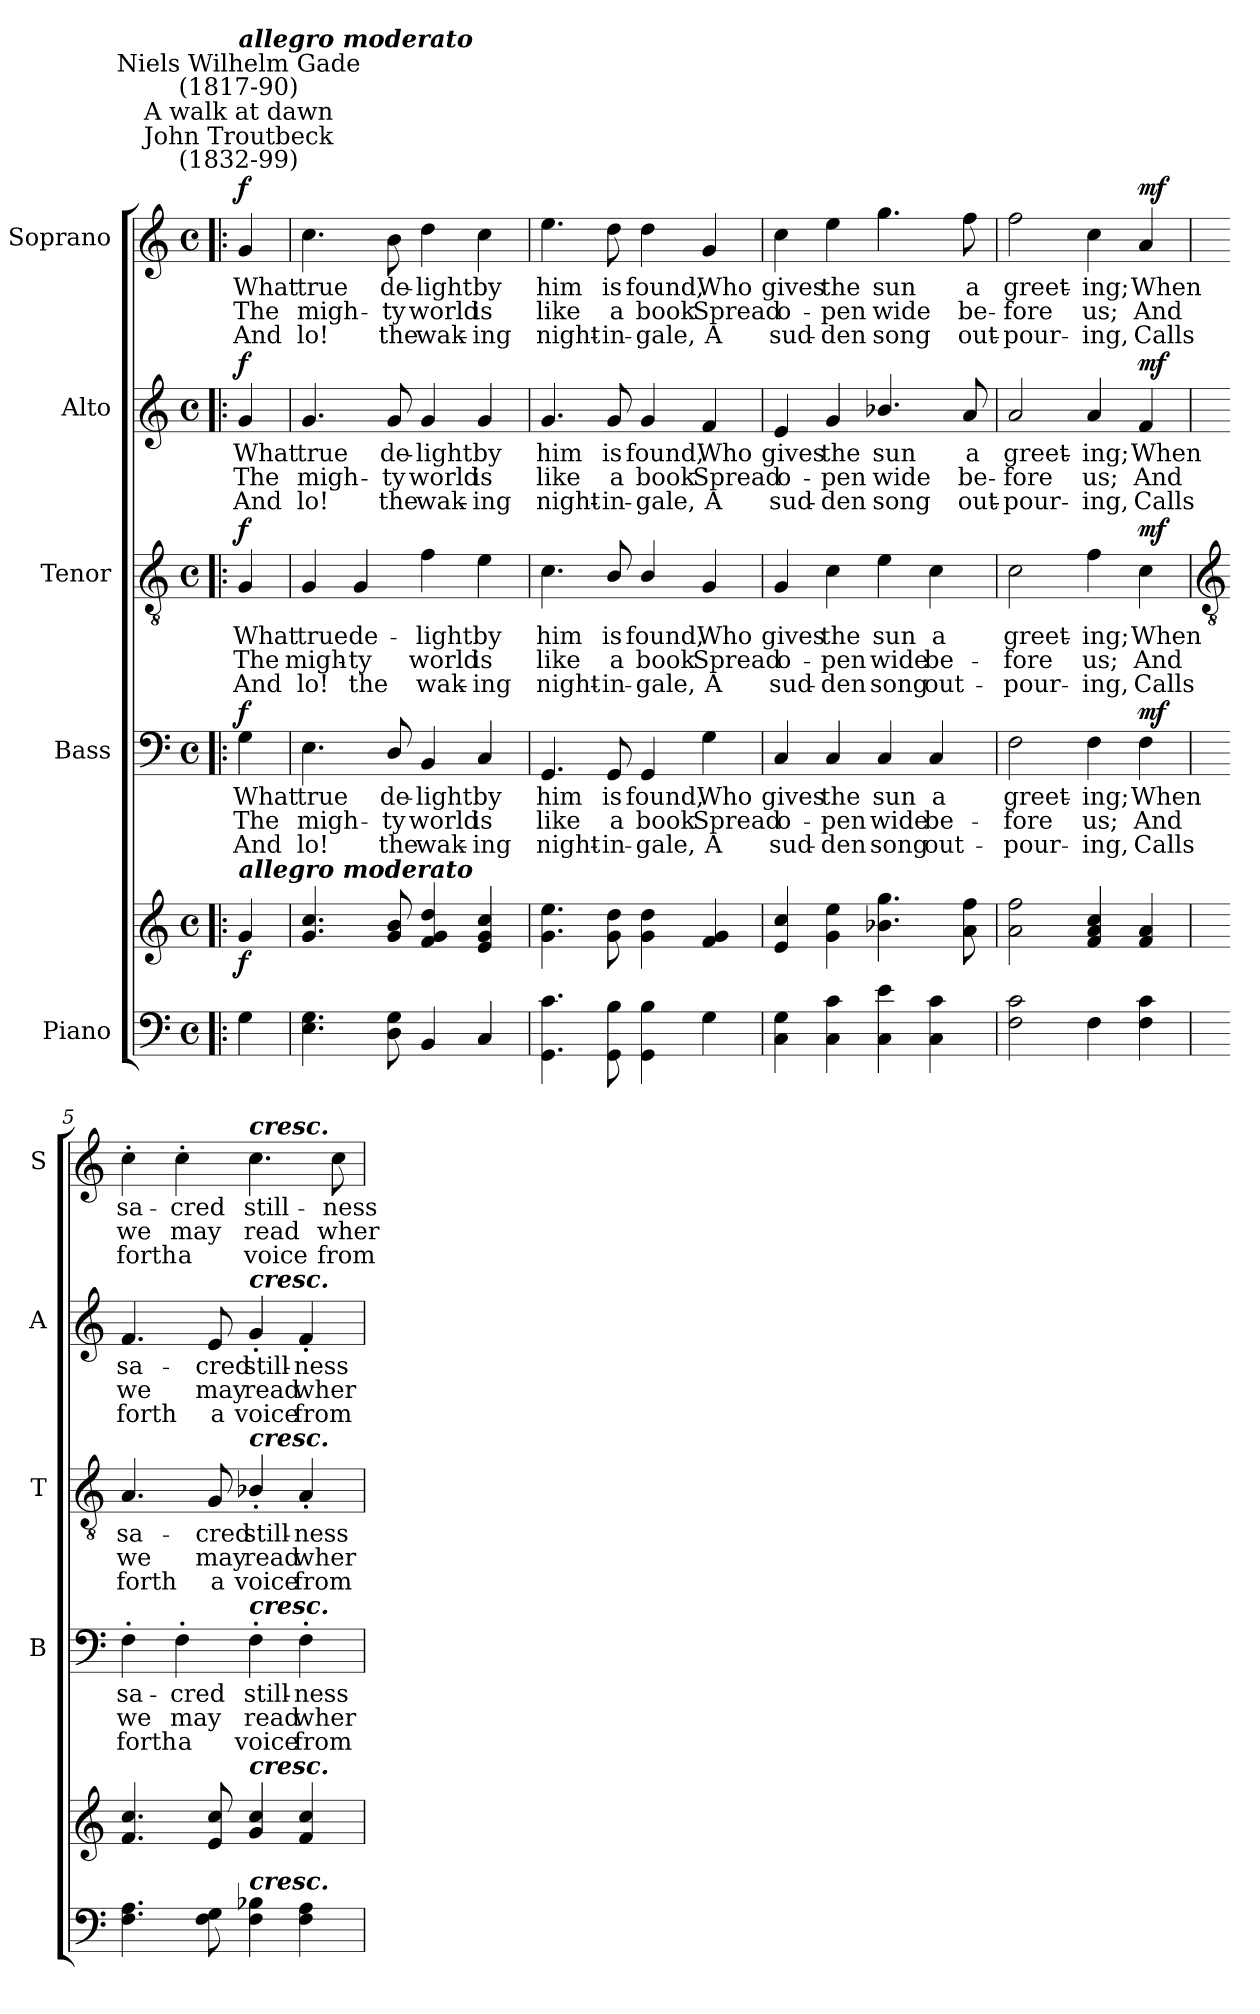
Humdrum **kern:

**kern	**kern	**dynam	**kern	**text	**text	**text	**dynam	**kern	**text	**text	**text	**dynam	**kern	**text	**text	**text	**dynam	**kern	**text	**text	**text	**dynam
*part5	*part5	*part5	*part4	*part4	*part4	*part4	*part4	*part3	*part3	*part3	*part3	*part3	*part2	*part2	*part2	*part2	*part2	*part1	*part1	*part1	*part1	*part1
*staff6	*staff5	*staff5/6	*staff4	*staff4	*staff4	*staff4	*staff4	*staff3	*staff3	*staff3	*staff3	*staff3	*staff2	*staff2	*staff2	*staff2	*staff2	*staff1	*staff1	*staff1	*staff1	*staff1
*I"Piano	*	*	*I"Bass	*	*	*	*	*I"Tenor	*	*	*	*	*I"Alto	*	*	*	*	*I"Soprano	*	*	*	*
*	*	*	*I'B	*	*	*	*	*I'T	*	*	*	*	*I'A	*	*	*	*	*I'S	*	*	*	*
*clefF4	*clefG2	*	*clefF4	*	*	*	*	*clefGv2	*	*	*	*	*clefG2	*	*	*	*	*clefG2	*	*	*	*
*k[]	*k[]	*	*k[]	*	*	*	*	*k[]	*	*	*	*	*k[]	*	*	*	*	*k[]	*	*	*	*
*C:	*C:	*	*C:	*	*	*	*	*C:	*	*	*	*	*C:	*	*	*	*	*C:	*	*	*	*
*M4/4	*M4/4	*	*M4/4	*	*	*	*	*M4/4	*	*	*	*	*M4/4	*	*	*	*	*M4/4	*	*	*	*
*met(c)	*met(c)	*	*met(c)	*	*	*	*	*met(c)	*	*	*	*	*met(c)	*	*	*	*	*met(c)	*	*	*	*
*MM126	*MM126	*	*MM126	*	*	*	*	*MM126	*	*	*	*	*MM126	*	*	*	*	*MM126	*	*	*	*
=!|:	=!|:	=!|:	=!|:	=!|:	=!|:	=!|:	=!|:	=!|:	=!|:	=!|:	=!|:	=!|:	=!|:	=!|:	=!|:	=!|:	=!|:	=!|:	=!|:	=!|:	=!|:	=!|:
!	!	!	!	!	!	!	!	!	!	!	!	!	!	!	!	!	!	!LO:TX:a:cj:t=John Troutbeck\n(1832-99)	!	!	!	!
!	!	!	!	!	!	!	!	!	!	!	!	!	!	!	!	!	!	!LO:TX:a:cj:t=A walk at dawn	!	!	!	!
!	!	!	!	!	!	!	!	!	!	!	!	!	!	!	!	!	!	!LO:TX:a:cj:t=Niels Wilhelm Gade\n(1817-90)	!	!	!	!
!	!	!	!	!	!	!	!	!	!	!	!	!	!	!	!	!	!	!LO:TX:a:Bi:t=allegro moderato	!	!	!	!
!	!LO:TX:a:Bi:t=allegro moderato	!	!	!	!	!	!	!	!	!	!	!	!	!	!	!	!	!	!	!	!	!
!	!	!LO:DY:b	!	!LO:LY:b	!LO:LY:b	!LO:LY:b	!LO:DY:b	!	!LO:LY:b	!LO:LY:b	!LO:LY:b	!LO:DY:b	!	!LO:LY:b	!LO:LY:b	!LO:LY:b	!LO:DY:b	!	!LO:LY:b	!LO:LY:b	!LO:LY:b	!LO:DY:b
4G	4g	f	4G	What	The	And	f	4G	What	The	And	f	4g	What	The	And	f	4g	What	The	And	f
=1	=1	=1	=1	=1	=1	=1	=1	=1	=1	=1	=1	=1	=1	=1	=1	=1	=1	=1	=1	=1	=1	=1
!	!	!	!	!LO:LY:b	!LO:LY:b	!LO:LY:b	!	!	!LO:LY:b	!LO:LY:b	!LO:LY:b	!	!	!LO:LY:b	!LO:LY:b	!LO:LY:b	!	!	!LO:LY:b	!LO:LY:b	!LO:LY:b	!
4.E 4.G	4.g 4.cc	.	4.E	true	migh-	-lo!	.	4G	true	migh-	-lo!	.	4.g	true	migh-	-lo!	.	4.cc	true	migh-	-lo!	.
!	!	!	!	!	!	!	!	!	!LO:LY:b	!LO:LY:b	!LO:LY:b	!	!	!	!	!	!	!	!	!	!	!
.	.	.	.	.	.	.	.	4G	de-	-ty	the	.	.	.	.	.	.	.	.	.	.	.
!	!	!	!	!LO:LY:b	!LO:LY:b	!LO:LY:b	!	!	!	!	!	!	!	!LO:LY:b	!LO:LY:b	!LO:LY:b	!	!	!LO:LY:b	!LO:LY:b	!LO:LY:b	!
8D\ 8G\	8g 8b	.	8D/	de-	-ty	the	.	.	.	.	.	.	8g	de-	-ty	the	.	8b	de-	-ty	the	.
!	!	!	!	!LO:LY:b	!LO:LY:b	!LO:LY:b	!	!	!LO:LY:b	!LO:LY:b	!LO:LY:b	!	!	!LO:LY:b	!LO:LY:b	!LO:LY:b	!	!	!LO:LY:b	!LO:LY:b	!LO:LY:b	!
4BB	4f 4g 4dd	.	4BB	light	world	wak-	.	4f	light	world	wak-	.	4g	light	world	wak-	.	4dd	light	world	wak-	.
!	!	!	!	!LO:LY:b	!LO:LY:b	!LO:LY:b	!	!	!LO:LY:b	!LO:LY:b	!LO:LY:b	!	!	!LO:LY:b	!LO:LY:b	!LO:LY:b	!	!	!LO:LY:b	!LO:LY:b	!LO:LY:b	!
4C	4e 4g 4cc	.	4C	-by	is	ing	.	4e	-by	is	ing	.	4g	-by	is	ing	.	4cc	-by	is	ing	.
=2	=2	=2	=2	=2	=2	=2	=2	=2	=2	=2	=2	=2	=2	=2	=2	=2	=2	=2	=2	=2	=2	=2
!	!	!	!	!LO:LY:b	!LO:LY:b	!LO:LY:b	!	!	!LO:LY:b	!LO:LY:b	!LO:LY:b	!	!	!LO:LY:b	!LO:LY:b	!LO:LY:b	!	!	!LO:LY:b	!LO:LY:b	!LO:LY:b	!
4.GG 4.c	4.g 4.ee	.	4.GG	him	like	night-	.	4.c	him	like	night-	.	4.g	him	like	night-	.	4.ee	him	like	night-	.
!	!	!	!	!LO:LY:b	!LO:LY:b	!LO:LY:b	!	!	!LO:LY:b	!LO:LY:b	!LO:LY:b	!	!	!LO:LY:b	!LO:LY:b	!LO:LY:b	!	!	!LO:LY:b	!LO:LY:b	!LO:LY:b	!
8GG 8B	8g 8dd	.	8GG	-is	a	in-	.	8B/	-is	a	in-	.	8g	-is	a	in-	.	8dd	-is	a	in-	.
!	!	!	!	!LO:LY:b	!LO:LY:b	!LO:LY:b	!	!	!LO:LY:b	!LO:LY:b	!LO:LY:b	!	!	!LO:LY:b	!LO:LY:b	!LO:LY:b	!	!	!LO:LY:b	!LO:LY:b	!LO:LY:b	!
4GG 4B	4g 4dd	.	4GG	-found,	book	gale,	.	4B/	-found,	book	gale,	.	4g	-found,	book	gale,	.	4dd	-found,	book	gale,	.
!	!	!	!	!LO:LY:b	!LO:LY:b	!LO:LY:b	!	!	!LO:LY:b	!LO:LY:b	!LO:LY:b	!	!	!LO:LY:b	!LO:LY:b	!LO:LY:b	!	!	!LO:LY:b	!LO:LY:b	!LO:LY:b	!
4G	4f 4g	.	4G	Who	Spread	A	.	4G	Who	Spread	A	.	4f	Who	Spread	A	.	4g	Who	Spread	A	.
=3	=3	=3	=3	=3	=3	=3	=3	=3	=3	=3	=3	=3	=3	=3	=3	=3	=3	=3	=3	=3	=3	=3
!	!	!	!	!LO:LY:b	!LO:LY:b	!LO:LY:b	!	!	!LO:LY:b	!LO:LY:b	!LO:LY:b	!	!	!LO:LY:b	!LO:LY:b	!LO:LY:b	!	!	!LO:LY:b	!LO:LY:b	!LO:LY:b	!
4C 4G	4e 4cc	.	4C	gives	o-	-sud-	.	4G	gives	o-	-sud-	.	4e	gives	o-	-sud-	.	4cc	gives	o-	-sud-	.
!	!	!	!	!LO:LY:b	!LO:LY:b	!LO:LY:b	!	!	!LO:LY:b	!LO:LY:b	!LO:LY:b	!	!	!LO:LY:b	!LO:LY:b	!LO:LY:b	!	!	!LO:LY:b	!LO:LY:b	!LO:LY:b	!
4C 4c	4g 4ee	.	4C	-the	pen	den	.	4c	-the	pen	den	.	4g	-the	pen	den	.	4ee	-the	pen	den	.
!	!	!	!	!LO:LY:b	!LO:LY:b	!LO:LY:b	!	!	!LO:LY:b	!LO:LY:b	!LO:LY:b	!	!	!LO:LY:b	!LO:LY:b	!LO:LY:b	!	!	!LO:LY:b	!LO:LY:b	!LO:LY:b	!
4C 4e	4.b-X 4.gg	.	4C	sun	wide	song	.	4e	sun	wide	song	.	4.b-X/	sun	wide	song	.	4.gg	sun	wide	song	.
!	!	!	!	!LO:LY:b	!LO:LY:b	!LO:LY:b	!	!	!LO:LY:b	!LO:LY:b	!LO:LY:b	!	!	!	!	!	!	!	!	!	!	!
4C 4c	.	.	4C	a	be-	-out-	.	4c	a	be-	-out-	.	.	.	.	.	.	.	.	.	.	.
!	!	!	!	!	!	!	!	!	!	!	!	!	!	!LO:LY:b	!LO:LY:b	!LO:LY:b	!	!	!LO:LY:b	!LO:LY:b	!LO:LY:b	!
.	8a 8ff	.	.	.	.	.	.	.	.	.	.	.	8a	a	be-	-out-	.	8ff	a	be-	-out-	.
=4	=4	=4	=4	=4	=4	=4	=4	=4	=4	=4	=4	=4	=4	=4	=4	=4	=4	=4	=4	=4	=4	=4
!	!	!	!	!LO:LY:b	!LO:LY:b	!LO:LY:b	!	!	!LO:LY:b	!LO:LY:b	!LO:LY:b	!	!	!LO:LY:b	!LO:LY:b	!LO:LY:b	!	!	!LO:LY:b	!LO:LY:b	!LO:LY:b	!
2F 2c	2a 2ff	.	2F	-greet-	-fore	pour-	.	2c	-greet-	-fore	pour-	.	2a	-greet-	-fore	pour-	.	2ff	-greet-	-fore	pour-	.
!	!	!	!	!LO:LY:b	!LO:LY:b	!LO:LY:b	!	!	!LO:LY:b	!LO:LY:b	!LO:LY:b	!	!	!LO:LY:b	!LO:LY:b	!LO:LY:b	!	!	!LO:LY:b	!LO:LY:b	!LO:LY:b	!
4F	4f 4a 4cc	.	4F	-ing;	us;	ing,	.	4f	-ing;	us;	ing,	.	4a	-ing;	us;	ing,	.	4cc	-ing;	us;	ing,	.
!	!	!LO:DY:b=2	!	!LO:LY:b	!LO:LY:b	!LO:LY:b	!	!	!LO:LY:b	!LO:LY:b	!LO:LY:b	!	!	!LO:LY:b	!LO:LY:b	!LO:LY:b	!	!	!LO:LY:b	!LO:LY:b	!LO:LY:b	!
!	!	!LO:DY:n=1:b	!	!	!	!	!LO:DY:b	!	!	!	!	!LO:DY:b	!	!	!	!	!LO:DY:b	!	!	!	!	!LO:DY:b
4F 4c	4f 4a	mf mf	4F	When	And	Calls	mf	4c	When	And	Calls	mf	4f	When	And	Calls	mf	4a	When	And	Calls	mf
!!LO:LB:g=z
=5	=5	=5	=5	=5	=5	=5	=5	=5	=5	=5	=5	=5	=5	=5	=5	=5	=5	=5	=5	=5	=5	=5
*	*	*	*	*	*	*	*	*clefGv2	*	*	*	*	*	*	*	*	*	*	*	*	*	*
!	!	!	!	!LO:LY:b	!LO:LY:b	!LO:LY:b	!	!	!LO:LY:b	!LO:LY:b	!LO:LY:b	!	!	!LO:LY:b	!LO:LY:b	!LO:LY:b	!	!	!LO:LY:b	!LO:LY:b	!LO:LY:b	!
4.F 4.A	4.f 4.cc	.	4F'	sa-	-we	forth	.	4.A	sa-	-we	forth	.	4.f	sa-	-we	forth	.	4cc'	sa-	-we	forth	.
!	!	!	!	!LO:LY:b	!LO:LY:b	!LO:LY:b	!	!	!	!	!	!	!	!	!	!	!	!	!LO:LY:b	!LO:LY:b	!LO:LY:b	!
.	.	.	4F'	cred	may	a	.	.	.	.	.	.	.	.	.	.	.	4cc'	cred	may	a	.
!	!	!	!	!	!	!	!	!	!LO:LY:b	!LO:LY:b	!LO:LY:b	!	!	!LO:LY:b	!LO:LY:b	!LO:LY:b	!	!	!	!	!	!
8F 8G	8e 8cc	.	.	.	.	.	.	8G	cred	may	a	.	8e	cred	may	a	.	.	.	.	.	.
!	!	!	!	!	!	!	!	!	!	!	!	!	!	!	!	!	!	!LO:TX:a:Bi:t=cresc.	!	!	!	!
!	!	!	!	!	!	!	!	!	!	!	!	!	!LO:TX:a:Bi:t=cresc.	!	!	!	!	!	!	!	!	!
!	!	!	!	!	!	!	!	!LO:TX:a:Bi:t=cresc.	!	!	!	!	!	!	!	!	!	!	!	!	!	!
!	!	!	!LO:TX:a:Bi:t=cresc.	!	!	!	!	!	!	!	!	!	!	!	!	!	!	!	!	!	!	!
!	!LO:TX:a:Bi:t=cresc.	!	!	!	!	!	!	!	!	!	!	!	!	!	!	!	!	!	!	!	!	!
!LO:TX:a:Bi:t=cresc.	!	!	!	!	!	!	!	!	!	!	!	!	!	!	!	!	!	!	!	!	!	!
!	!	!	!	!LO:LY:b	!LO:LY:b	!LO:LY:b	!	!	!LO:LY:b	!LO:LY:b	!LO:LY:b	!	!	!LO:LY:b	!LO:LY:b	!LO:LY:b	!	!	!LO:LY:b	!LO:LY:b	!LO:LY:b	!
4F 4B-X	4g 4cc	.	4F'	still-	-read	voice	.	4B-X'/	still-	-read	voice	.	4g'	still-	-read	voice	.	4.cc	still-	-read	voice	.
!	!	!	!	!LO:LY:b	!LO:LY:b	!LO:LY:b	!	!	!LO:LY:b	!LO:LY:b	!LO:LY:b	!	!	!LO:LY:b	!LO:LY:b	!LO:LY:b	!	!	!	!	!	!
4F 4A	4f 4cc	.	4F'	ness	wher-	-from	.	4A'	ness	wher-	-from	.	4f'	ness	wher-	-from	.	.	.	.	.	.
!	!	!	!	!	!	!	!	!	!	!	!	!	!	!	!	!	!	!	!LO:LY:b	!LO:LY:b	!LO:LY:b	!
.	.	.	.	.	.	.	.	.	.	.	.	.	.	.	.	.	.	8cc	ness	wher-	-from	.
=	=	=	=	=	=	=	=	=	=	=	=	=	=	=	=	=	=	=	=	=	=	=
*-	*-	*-	*-	*-	*-	*-	*-	*-	*-	*-	*-	*-	*-	*-	*-	*-	*-	*-	*-	*-	*-	*-
